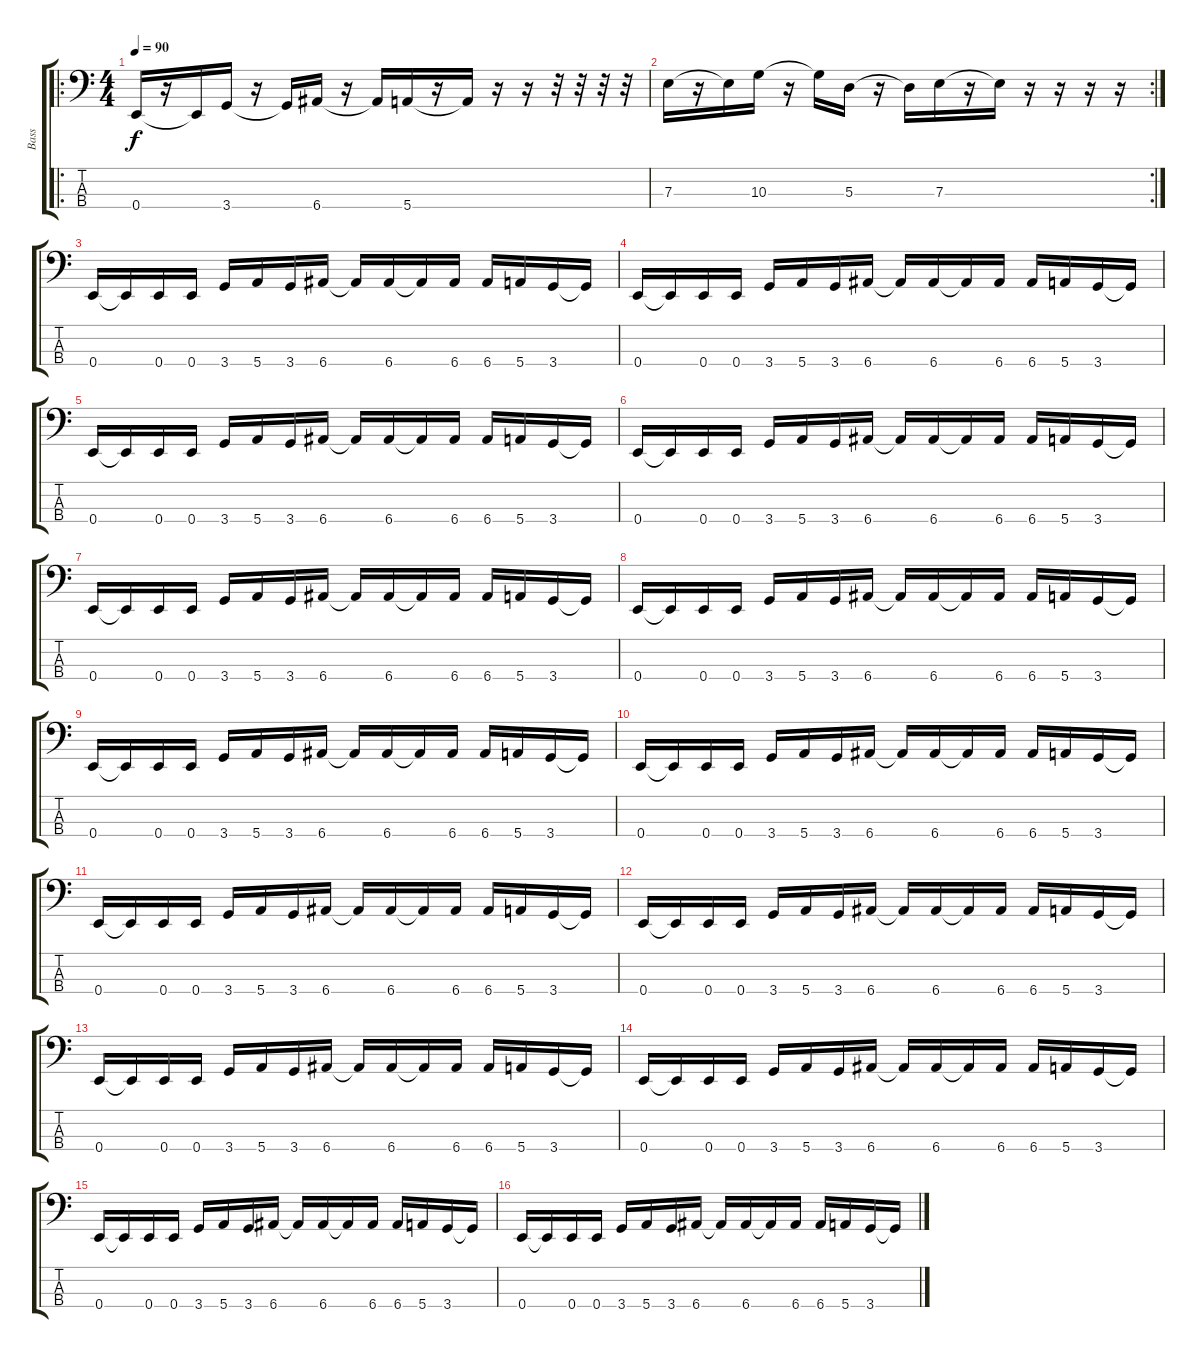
\track ("Bass" "Bass") {instrument electricbassfinger}
\staff {score tabs}
\tuning (G2 D2 A1 E1) {hide}
\ro
\ts (4 4)
\tempo 90
\clef f4
\ks c
0.4.16{dy f} r.16 0.4{t}.16 3.4.16 r.16 3.4{t}.16 6.4.16 r.16 6.4{t}.16 5.4.16 r.16 5.4{t}.16 r.16 r.16 r.32 r.32 r.32 r.32 |
\rc 2
7.3.16 r.16 7.3{t}.16 10.3.16 r.16 10.3{t}.16 5.3.16 r.16 5.3{t}.16 7.3.16 r.16 7.3{t}.16 r.16 r.16 r.16 r.16 |
0.4.16 0.4{t}.16 0.4.16 0.4.16 3.4.16 5.4.16 3.4.16 6.4.16 6.4{t}.16 6.4.16 6.4{t}.16 6.4.16 6.4.16 5.4.16 3.4.16 3.4{t}.16 |
0.4.16 0.4{t}.16 0.4.16 0.4.16 3.4.16 5.4.16 3.4.16 6.4.16 6.4{t}.16 6.4.16 6.4{t}.16 6.4.16 6.4.16 5.4.16 3.4.16 3.4{t}.16 |
0.4.16 0.4{t}.16 0.4.16 0.4.16 3.4.16 5.4.16 3.4.16 6.4.16 6.4{t}.16 6.4.16 6.4{t}.16 6.4.16 6.4.16 5.4.16 3.4.16 3.4{t}.16 |
0.4.16 0.4{t}.16 0.4.16 0.4.16 3.4.16 5.4.16 3.4.16 6.4.16 6.4{t}.16 6.4.16 6.4{t}.16 6.4.16 6.4.16 5.4.16 3.4.16 3.4{t}.16 |
0.4.16 0.4{t}.16 0.4.16 0.4.16 3.4.16 5.4.16 3.4.16 6.4.16 6.4{t}.16 6.4.16 6.4{t}.16 6.4.16 6.4.16 5.4.16 3.4.16 3.4{t}.16 |
0.4.16 0.4{t}.16 0.4.16 0.4.16 3.4.16 5.4.16 3.4.16 6.4.16 6.4{t}.16 6.4.16 6.4{t}.16 6.4.16 6.4.16 5.4.16 3.4.16 3.4{t}.16 |
0.4.16 0.4{t}.16 0.4.16 0.4.16 3.4.16 5.4.16 3.4.16 6.4.16 6.4{t}.16 6.4.16 6.4{t}.16 6.4.16 6.4.16 5.4.16 3.4.16 3.4{t}.16 |
0.4.16 0.4{t}.16 0.4.16 0.4.16 3.4.16 5.4.16 3.4.16 6.4.16 6.4{t}.16 6.4.16 6.4{t}.16 6.4.16 6.4.16 5.4.16 3.4.16 3.4{t}.16 |
0.4.16 0.4{t}.16 0.4.16 0.4.16 3.4.16 5.4.16 3.4.16 6.4.16 6.4{t}.16 6.4.16 6.4{t}.16 6.4.16 6.4.16 5.4.16 3.4.16 3.4{t}.16 |
0.4.16 0.4{t}.16 0.4.16 0.4.16 3.4.16 5.4.16 3.4.16 6.4.16 6.4{t}.16 6.4.16 6.4{t}.16 6.4.16 6.4.16 5.4.16 3.4.16 3.4{t}.16 |
0.4.16 0.4{t}.16 0.4.16 0.4.16 3.4.16 5.4.16 3.4.16 6.4.16 6.4{t}.16 6.4.16 6.4{t}.16 6.4.16 6.4.16 5.4.16 3.4.16 3.4{t}.16 |
0.4.16 0.4{t}.16 0.4.16 0.4.16 3.4.16 5.4.16 3.4.16 6.4.16 6.4{t}.16 6.4.16 6.4{t}.16 6.4.16 6.4.16 5.4.16 3.4.16 3.4{t}.16 |
0.4.16 0.4{t}.16 0.4.16 0.4.16 3.4.16 5.4.16 3.4.16 6.4.16 6.4{t}.16 6.4.16 6.4{t}.16 6.4.16 6.4.16 5.4.16 3.4.16 3.4{t}.16 |
0.4.16 0.4{t}.16 0.4.16 0.4.16 3.4.16 5.4.16 3.4.16 6.4.16 6.4{t}.16 6.4.16 6.4{t}.16 6.4.16 6.4.16 5.4.16 3.4.16 3.4{t}.16
